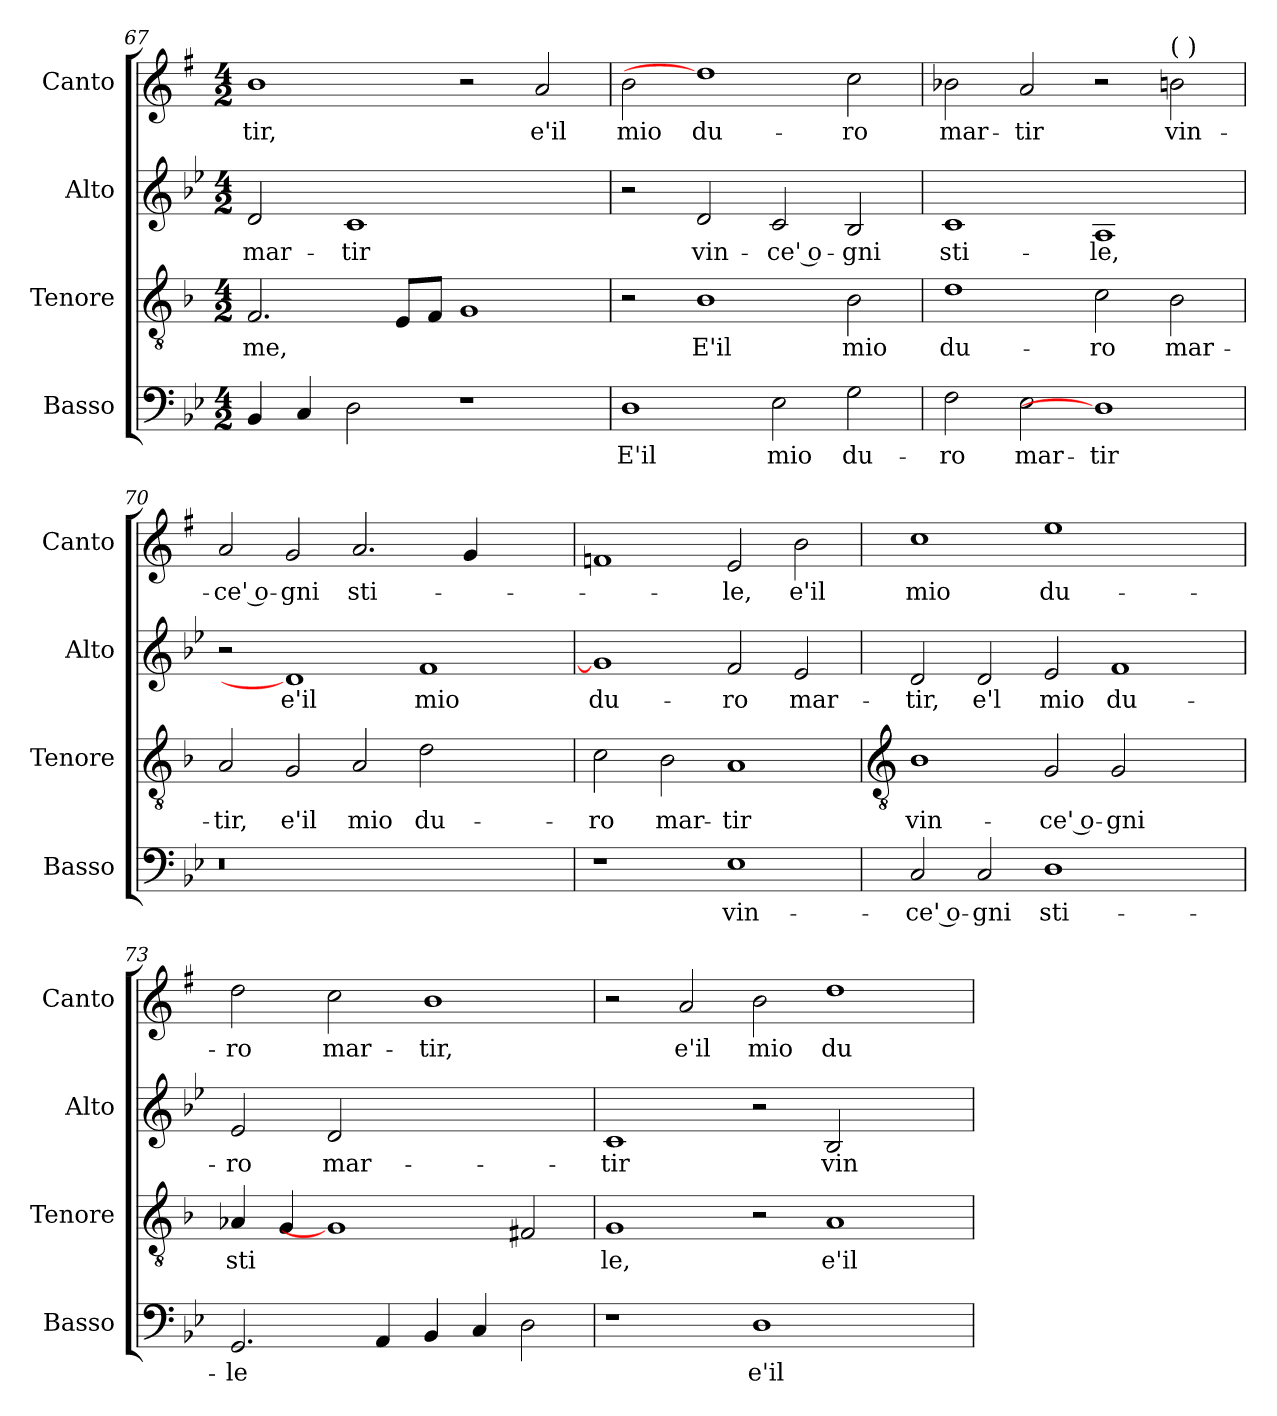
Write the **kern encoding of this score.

**kern	**text	**kern	**text	**kern	**text	**kern	**text
*part4	*part4	*part3	*part3	*part2	*part2	*part1	*part1
*staff4	*staff4	*staff3	*staff3	*staff2	*staff2	*staff1	*staff1
*I"Basso	*	*I"Tenore	*	*I"Alto	*	*I"Canto	*
*I'Basso	*	*I'Tenore	*	*I'Alto	*	*I'Canto	*
*clefF4	*	*clefGv2	*	*clefG2	*	*clefG2	*
*	*	*	*	*	*	*ITrd1c2	*
*k[b-e-]	*	*k[b-]	*	*k[b-e-]	*	*k[b-]	*
*B-:	*	*F:	*	*B-:	*	*F:	*
*M4/2	*	*M4/2	*	*M4/2	*	*M4/2	*
=67	=67	=67	=67	=67	=67	=67	=67
!	!	!	!LO:LY:b	!	!LO:LY:b	!	!LO:LY:b
4BB-	.	2.F	-me,	2d	mar-	1a	-tir,
4C	.	.	.	.	.	.	.
!	!	!	!	!	!LO:LY:b	!	!
2D	.	.	.	1c	-tir	.	.
.	.	8EL	.	.	.	.	.
.	.	8FJ	.	.	.	.	.
1r	.	1G	.	.	.	2r	.
!	!	!	!	!	!	!	!LO:LY:b
.	.	.	.	2ryy	.	2g	e'il
!!LO:LB:g=z
=68	=68	=68	=68	=68	=68	=68	=68
!	!LO:LY:b	!	!	!	!	!	!LO:LY:b
1D	E'il	2r	.	2r	.	2a	mio
!	!	!	!LO:LY:b	!	!LO:LY:b	!	!LO:LY:b
.	.	1B-	E'il	2d	vin-	1cc]	du-
!	!LO:LY:b	!	!	!	!LO:LY:b	!	!
2E-	mio	.	.	2c	-ce' o-	.	.
!	!LO:LY:b	!	!LO:LY:b	!	!LO:LY:b	!	!LO:LY:b
2G	du-	2B-	mio	2B-	-gni	2b-	-ro
=69	=69	=69	=69	=69	=69	=69	=69
!	!LO:LY:b	!	!LO:LY:b	!	!LO:LY:b	!	!LO:LY:b
2F	-ro	1d	du-	1c	sti-	2a-X	mar-
!	!LO:LY:b	!	!	!	!	!	!LO:LY:b
2E-	mar-	.	.	.	.	2g	-tir
!	!LO:LY:b	!	!LO:LY:b	!	!LO:LY:b	!	!
1D]	-tir	2c	-ro	1A	-le,	2r	.
!	!	!	!	!	!	!LO:TX:a:t=(  )	!
!	!	!	!LO:LY:b	!	!	!	!LO:LY:b
.	.	2B-	mar-	.	.	2a	vin-
!!LO:LB:g=z
=70	=70	=70	=70	=70	=70	=70	=70
!	!	!	!LO:LY:b	!	!	!	!LO:LY:b
0r	.	2A	-tir,	2r	.	2g	-ce' o-
!	!	!	!LO:LY:b	!	!LO:LY:b	!	!LO:LY:b
.	.	2G	e'il	1d]	e'il	2f	-gni
!	!	!	!LO:LY:b	!	!	!	!LO:LY:b
.	.	2A	mio	.	.	2.g	sti-
!	!	!	!LO:LY:b	!	!LO:LY:b	!	!
.	.	2d	du-	1f	mio	.	.
.	.	.	.	.	.	4f	.
2ryy	.	2ryy	.	.	.	2ryy	.
!!LO:LB:g=z
=71	=71	=71	=71	=71	=71	=71	=71
!	!	!	!LO:LY:b	!	!LO:LY:b	!	!
1r	.	2c	-ro	1g]	du-	1e-X	.
!	!	!	!LO:LY:b	!	!	!	!
.	.	2B-	mar-	.	.	.	.
!	!LO:LY:b	!	!LO:LY:b	!	!LO:LY:b	!	!LO:LY:b
1E-	vin-	1A	-tir	2f	-ro	2d	-le,
!	!	!	!	!	!LO:LY:b	!	!LO:LY:b
.	.	.	.	2e-	mar-	2a	e'il
!!LO:LB:g=z
=72	=72	=72	=72	=72	=72	=72	=72
*	*	*clefGv2	*	*	*	*	*
!	!LO:LY:b	!	!LO:LY:b	!	!LO:LY:b	!	!LO:LY:b
2C	-ce' o-	1B-	vin-	2d	-tir,	1b-	mio
!	!LO:LY:b	!	!	!	!LO:LY:b	!	!
2C	-gni	.	.	2d	e'l	.	.
!	!LO:LY:b	!	!LO:LY:b	!	!LO:LY:b	!	!LO:LY:b
1D	sti-	2G	-ce' o-	2e-	mio	1dd	du-
!	!	!	!LO:LY:b	!	!LO:LY:b	!	!
.	.	2G	-gni	1f	du-	.	.
2ryy	.	2ryy	.	.	.	2ryy	.
=73	=73	=73	=73	=73	=73	=73	=73
!	!LO:LY:b	!	!LO:LY:b	!	!LO:LY:b	!	!LO:LY:b
2.GG	-le	4A-X	sti	2e-	-ro	2cc	-ro
.	.	4G	.	.	.	.	.
!	!	!	!	!	!LO:LY:b	!	!LO:LY:b
.	.	1G]	.	2d	mar-	2b-	mar-
4AA	.	.	.	.	.	.	.
!	!	!	!	!	!	!	!LO:LY:b
4BB-	.	.	.	1ryy	.	1a	-tir,
4C	.	.	.	.	.	.	.
2D	.	2F#X	.	.	.	.	.
!!LO:LB:g=z
=74	=74	=74	=74	=74	=74	=74	=74
!	!	!	!LO:LY:b	!	!LO:LY:b	!	!
1r	.	1G	le,	1c	-tir	2r	.
!	!	!	!	!	!	!	!LO:LY:b
.	.	.	.	.	.	2g	e'il
!	!LO:LY:b	!	!	!	!	!	!LO:LY:b
1D	e'il	2r	.	2r	.	2a	mio
!	!	!	!LO:LY:b	!	!LO:LY:b	!	!LO:LY:b
.	.	1A	e'il	2B-	vin-	1cc	du-
2ryy	.	.	.	2ryy	.	.	.
=	=	=	=	=	=	=	=
*-	*-	*-	*-	*-	*-	*-	*-
